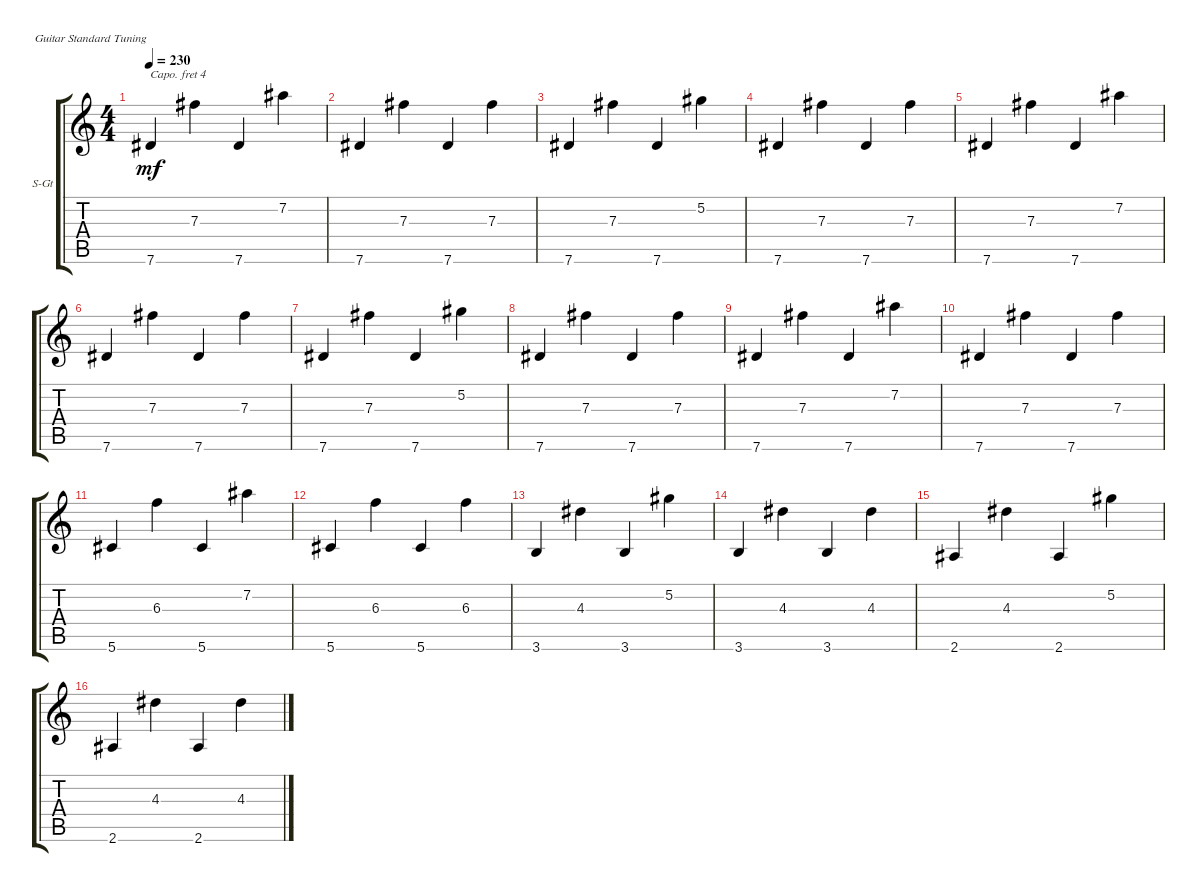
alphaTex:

\defaultSystemsLayout 4
\bracketExtendMode groupsimilarinstruments
\firstSystemTrackNameOrientation horizontal
\otherSystemsTrackNameOrientation horizontal
\track ("Gibson EJ-200 (Matthew)" "S-Gt") {instrument acousticguitarsteel}
\staff {score tabs}
\capo 4
\tuning (E4 B3 G3 D3 A2 E2)
\ts (4 4)
\tempo 230
\clef g2
\ks c
7.6.4{dy mf instrument acousticguitarsteel} 7.3.4 7.6.4 7.2.4 |
7.6.4 7.3.4 7.6.4 7.3.4 |
7.6.4 7.3.4 7.6.4 5.2.4 |
7.6.4 7.3.4 7.6.4 7.3.4 |
7.6.4 7.3.4 7.6.4 7.2.4 |
7.6.4 7.3.4 7.6.4 7.3.4 |
7.6.4 7.3.4 7.6.4 5.2.4 |
7.6.4 7.3.4 7.6.4 7.3.4 |
7.6.4 7.3.4 7.6.4 7.2.4 |
7.6.4 7.3.4 7.6.4 7.3.4 |
5.6.4 6.3.4 5.6.4 7.2.4 |
5.6.4 6.3.4 5.6.4 6.3.4 |
3.6.4 4.3.4 3.6.4 5.2.4 |
3.6.4 4.3.4 3.6.4 4.3.4 |
2.6.4 4.3.4 2.6.4 5.2.4 |
2.6.4 4.3.4 2.6.4 4.3.4
